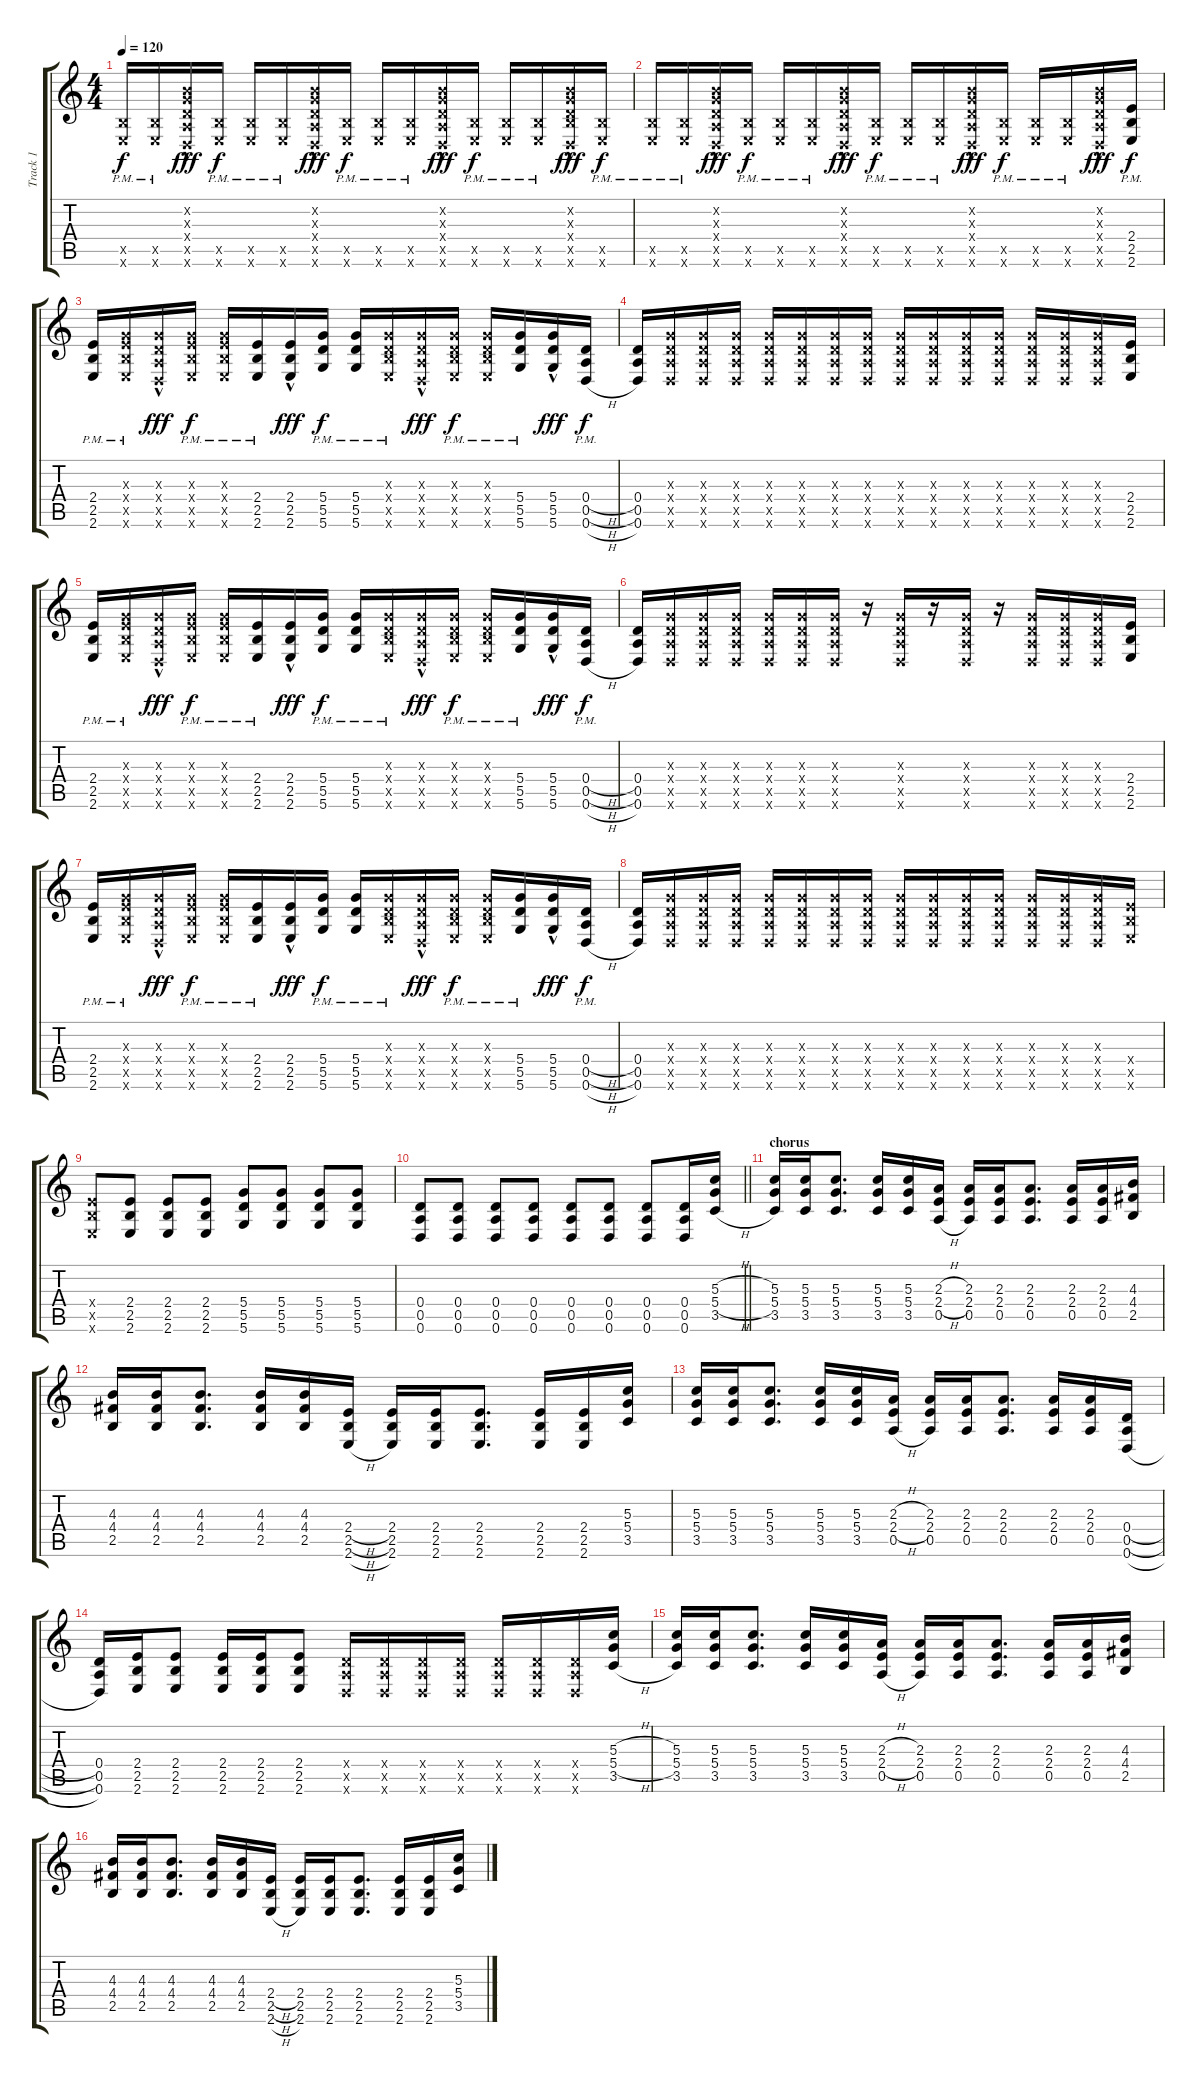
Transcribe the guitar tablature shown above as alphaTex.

\track ("Track 1" "Track 1") {instrument distortionguitar}
\staff {score tabs}
\tuning (E4 B3 G3 D3 A2 D2) {hide}
\ts (4 4)
\tempo 120
\clef g2
\ks c
(2.5{pm x} 2.6{pm x}).16{dy f} (2.5{pm x} 2.6{pm x}).16 (0.2{x} 0.3{x} 0.4{x} 0.5{hac x} 0.6{hac x}).16{dy fff} (2.5{pm x} 2.6{pm x}).16{dy f} (2.5{pm x} 2.6{pm x}).16 (2.5{pm x} 2.6{pm x}).16 (0.2{x} 0.3{x} 0.4{x} 0.5{hac x} 0.6{hac x}).16{dy fff} (2.5{pm x} 2.6{pm x}).16{dy f} (2.5{pm x} 2.6{pm x}).16 (2.5{pm x} 2.6{pm x}).16 (0.2{x} 0.3{x} 0.4{x} 0.5{hac x} 0.6{hac x}).16{dy fff} (2.5{pm x} 2.6{pm x}).16{dy f} (2.5{pm x} 2.6{pm x}).16 (2.5{pm x} 2.6{pm x}).16 (0.2{x} 0.3{x} 0.4{x} 2.5{hac x} 0.6{hac x}).16{dy fff} (2.5{pm x} 2.6{pm x}).16{dy f} |
(2.5{pm x} 2.6{pm x}).16 (2.5{pm x} 2.6{pm x}).16 (0.2{x} 0.3{x} 0.4{x} 0.5{hac x} 0.6{hac x}).16{dy fff} (2.5{pm x} 2.6{pm x}).16{dy f} (2.5{pm x} 2.6{pm x}).16 (2.5{pm x} 2.6{pm x}).16 (0.2{x} 0.3{x} 0.4{x} 0.5{hac x} 0.6{hac x}).16{dy fff} (2.5{pm x} 2.6{pm x}).16{dy f} (2.5{pm x} 2.6{pm x}).16 (2.5{pm x} 2.6{pm x}).16 (0.2{x} 0.3{x} 0.4{x} 0.5{hac x} 0.6{hac x}).16{dy fff} (2.5{pm x} 2.6{pm x}).16{dy f} (2.5{pm x} 2.6{pm x}).16 (2.5{pm x} 2.6{pm x}).16 (0.2{x} 0.3{x} 0.4{x} 0.5{hac x} 0.6{hac x}).16{dy fff} (2.4 2.5{pm} 2.6{pm}).16{dy f instrument distortionguitar} |
(2.4 2.5{pm} 2.6{pm}).16 (0.3{x} 2.4{x} 2.5{pm x} 2.6{pm x}).16 (0.3{x} 0.4{x} 0.5{hac x} 0.6{hac x}).16{dy fff} (0.3{x} 2.4{x} 2.5{pm x} 2.6{pm x}).16{dy f} (0.3{x} 2.4{x} 2.5{pm x} 2.6{pm x}).16 (2.4 2.5{pm} 2.6{pm}).16 (2.4 2.5{hac} 2.6{hac}).16{dy fff} (5.4 5.5{pm} 5.6{pm}).16{dy f} (5.4 5.5{pm} 5.6{pm}).16 (0.3{x} 0.4{x} 2.5{pm x} 2.6{pm x}).16 (0.3{x} 0.4{x} 0.5{hac x} 0.6{hac x}).16{dy fff} (0.3{x} 0.4{x} 2.5{pm x} 2.6{pm x}).16{dy f} (0.3{x} 0.4{x} 2.5{pm x} 2.6{pm x}).16 (5.4 5.5{pm} 5.6{pm}).16 (5.4 5.5{hac} 5.6{hac}).16{dy fff} (0.4{h} 0.5{h pm} 0.6{h pm}).16{dy f} |
(0.4 0.5 0.6).16 (0.3{x} 0.4{x} 0.5{x} 0.6{x}).16 (0.3{x} 0.4{x} 0.5{x} 0.6{x}).16 (0.3{x} 0.4{x} 0.5{x} 0.6{x}).16 (0.3{x} 0.4{x} 0.5{x} 0.6{x}).16 (0.3{x} 0.4{x} 0.5{x} 0.6{x}).16 (0.3{x} 0.4{x} 0.5{x} 0.6{x}).16 (0.3{x} 0.4{x} 0.5{x} 0.6{x}).16 (0.3{x} 0.4{x} 0.5{x} 0.6{x}).16 (0.3{x} 0.4{x} 0.5{x} 0.6{x}).16 (0.3{x} 0.4{x} 0.5{x} 0.6{x}).16 (0.3{x} 0.4{x} 0.5{x} 0.6{x}).16 (0.3{x} 0.4{x} 0.5{x} 0.6{x}).16 (0.3{x} 0.4{x} 0.5{x} 0.6{x}).16 (0.3{x} 0.4{x} 0.5{x} 0.6{x}).16 (2.4 2.5 2.6).16 |
(2.4 2.5{pm} 2.6{pm}).16 (0.3{x} 2.4{x} 2.5{pm x} 2.6{pm x}).16 (0.3{x} 0.4{x} 0.5{hac x} 0.6{hac x}).16{dy fff} (0.3{x} 2.4{x} 2.5{pm x} 2.6{pm x}).16{dy f} (0.3{x} 2.4{x} 2.5{pm x} 2.6{pm x}).16 (2.4 2.5{pm} 2.6{pm}).16 (2.4 2.5{hac} 2.6{hac}).16{dy fff} (5.4 5.5{pm} 5.6{pm}).16{dy f} (5.4 5.5{pm} 5.6{pm}).16 (0.3{x} 0.4{x} 2.5{pm x} 2.6{pm x}).16 (0.3{x} 0.4{x} 0.5{hac x} 0.6{hac x}).16{dy fff} (0.3{x} 0.4{x} 2.5{pm x} 2.6{pm x}).16{dy f} (0.3{x} 0.4{x} 2.5{pm x} 2.6{pm x}).16 (5.4 5.5{pm} 5.6{pm}).16 (5.4 5.5{hac} 5.6{hac}).16{dy fff} (0.4{h} 0.5{h pm} 0.6{h pm}).16{dy f} |
(0.4 0.5 0.6).16 (0.3{x} 0.4{x} 0.5{x} 0.6{x}).16 (0.3{x} 0.4{x} 0.5{x} 0.6{x}).16 (0.3{x} 0.4{x} 0.5{x} 0.6{x}).16 (0.3{x} 0.4{x} 0.5{x} 0.6{x}).16 (0.3{x} 0.4{x} 0.5{x} 0.6{x}).16 (0.3{x} 0.4{x} 0.5{x} 0.6{x}).16 r.16 (0.3{x} 0.4{x} 0.5{x} 0.6{x}).16 r.16 (0.3{x} 0.4{x} 0.5{x} 0.6{x}).16 r.16 (0.3{x} 0.4{x} 0.5{x} 0.6{x}).16 (0.3{x} 0.4{x} 0.5{x} 0.6{x}).16 (0.3{x} 0.4{x} 0.5{x} 0.6{x}).16 (2.4 2.5 2.6).16 |
(2.4 2.5{pm} 2.6{pm}).16 (0.3{x} 2.4{x} 2.5{pm x} 2.6{pm x}).16 (0.3{x} 0.4{x} 0.5{hac x} 0.6{hac x}).16{dy fff} (0.3{x} 2.4{x} 2.5{pm x} 2.6{pm x}).16{dy f} (0.3{x} 2.4{x} 2.5{pm x} 2.6{pm x}).16 (2.4 2.5{pm} 2.6{pm}).16 (2.4 2.5{hac} 2.6{hac}).16{dy fff} (5.4 5.5{pm} 5.6{pm}).16{dy f} (5.4 5.5{pm} 5.6{pm}).16 (0.3{x} 0.4{x} 2.5{pm x} 2.6{pm x}).16 (0.3{x} 0.4{x} 0.5{hac x} 0.6{hac x}).16{dy fff} (0.3{x} 0.4{x} 2.5{pm x} 2.6{pm x}).16{dy f} (0.3{x} 0.4{x} 2.5{pm x} 2.6{pm x}).16 (5.4 5.5{pm} 5.6{pm}).16 (5.4 5.5{hac} 5.6{hac}).16{dy fff} (0.4{h} 0.5{h pm} 0.6{h pm}).16{dy f} |
(0.4 0.5 0.6).16 (0.3{x} 0.4{x} 0.5{x} 0.6{x}).16 (0.3{x} 0.4{x} 0.5{x} 0.6{x}).16 (0.3{x} 0.4{x} 0.5{x} 0.6{x}).16 (0.3{x} 0.4{x} 0.5{x} 0.6{x}).16 (0.3{x} 0.4{x} 0.5{x} 0.6{x}).16 (0.3{x} 0.4{x} 0.5{x} 0.6{x}).16 (0.3{x} 0.4{x} 0.5{x} 0.6{x}).16 (0.3{x} 0.4{x} 0.5{x} 0.6{x}).16 (0.3{x} 0.4{x} 0.5{x} 0.6{x}).16 (0.3{x} 0.4{x} 0.5{x} 0.6{x}).16 (0.3{x} 0.4{x} 0.5{x} 0.6{x}).16 (0.3{x} 0.4{x} 0.5{x} 0.6{x}).16 (0.3{x} 0.4{x} 0.5{x} 0.6{x}).16 (0.3{x} 0.4{x} 0.5{x} 0.6{x}).16 (2.4{x} 2.5{x} 2.6{x}).16 |
(2.4{x} 2.5{x} 2.6{x}).8 (2.4 2.5 2.6).8 (2.4 2.5 2.6).8 (2.4 2.5 2.6).8 (5.4 5.5 5.6).8 (5.4 5.5 5.6).8 (5.4 5.5 5.6).8 (5.4 5.5 5.6).8 |
\barLineRight lightlight
(0.4 0.5 0.6).8 (0.4 0.5 0.6).8 (0.4 0.5 0.6).8 (0.4 0.5 0.6).8 (0.4 0.5 0.6).8 (0.4 0.5 0.6).8 (0.4 0.5 0.6).8 (0.4 0.5 0.6).16 (5.3{h} 5.4{h} 3.5{h}).16 |
\section ("" "chorus")
(5.3 5.4 3.5).16 (5.3 5.4 3.5).16 (5.3 5.4 3.5).8{d} (5.3 5.4 3.5).16 (5.3 5.4 3.5).16 (2.3{h} 2.4{h} 0.5{h}).16 (2.3 2.4 0.5).16 (2.3 2.4 0.5).16 (2.3 2.4 0.5).8{d} (2.3 2.4 0.5).16 (2.3 2.4 0.5).16 (4.3 4.4 2.5).16 |
(4.3 4.4 2.5).16 (4.3 4.4 2.5).16 (4.3 4.4 2.5).8{d} (4.3 4.4 2.5).16 (4.3 4.4 2.5).16 (2.4{h} 2.5{h} 2.6{h}).16 (2.4 2.5 2.6).16 (2.4 2.5 2.6).16 (2.4 2.5 2.6).8{d} (2.4 2.5 2.6).16 (2.4 2.5 2.6).16 (5.3 5.4 3.5).16 |
(5.3 5.4 3.5).16 (5.3 5.4 3.5).16 (5.3 5.4 3.5).8{d} (5.3 5.4 3.5).16 (5.3 5.4 3.5).16 (2.3{h} 2.4{h} 0.5{h}).16 (2.3 2.4 0.5).16 (2.3 2.4 0.5).16 (2.3 2.4 0.5).8{d} (2.3 2.4 0.5).16 (2.3 2.4 0.5).16 (0.4{h} 0.5{h} 0.6{h}).16 |
(0.4 0.5 0.6).16 (2.4 2.5 2.6).16 (2.4 2.5 2.6).8 (2.4 2.5 2.6).16 (2.4 2.5 2.6).16 (2.4 2.5 2.6).8 (0.4{x} 0.5{x} 0.6{x}).16 (0.4{x} 0.5{x} 0.6{x}).16 (0.4{x} 0.5{x} 0.6{x}).16 (0.4{x} 0.5{x} 0.6{x}).16 (0.4{x} 0.5{x} 0.6{x}).16 (0.4{x} 0.5{x} 0.6{x}).16 (0.4{x} 0.5{x} 0.6{x}).16 (5.3{h} 5.4{h} 3.5{h}).16 |
(5.3 5.4 3.5).16 (5.3 5.4 3.5).16 (5.3 5.4 3.5).8{d} (5.3 5.4 3.5).16 (5.3 5.4 3.5).16 (2.3{h} 2.4{h} 0.5{h}).16 (2.3 2.4 0.5).16 (2.3 2.4 0.5).16 (2.3 2.4 0.5).8{d} (2.3 2.4 0.5).16 (2.3 2.4 0.5).16 (4.3 4.4 2.5).16 |
(4.3 4.4 2.5).16 (4.3 4.4 2.5).16 (4.3 4.4 2.5).8{d} (4.3 4.4 2.5).16 (4.3 4.4 2.5).16 (2.4{h} 2.5{h} 2.6{h}).16 (2.4 2.5 2.6).16 (2.4 2.5 2.6).16 (2.4 2.5 2.6).8{d} (2.4 2.5 2.6).16 (2.4 2.5 2.6).16 (5.3 5.4 3.5).16
